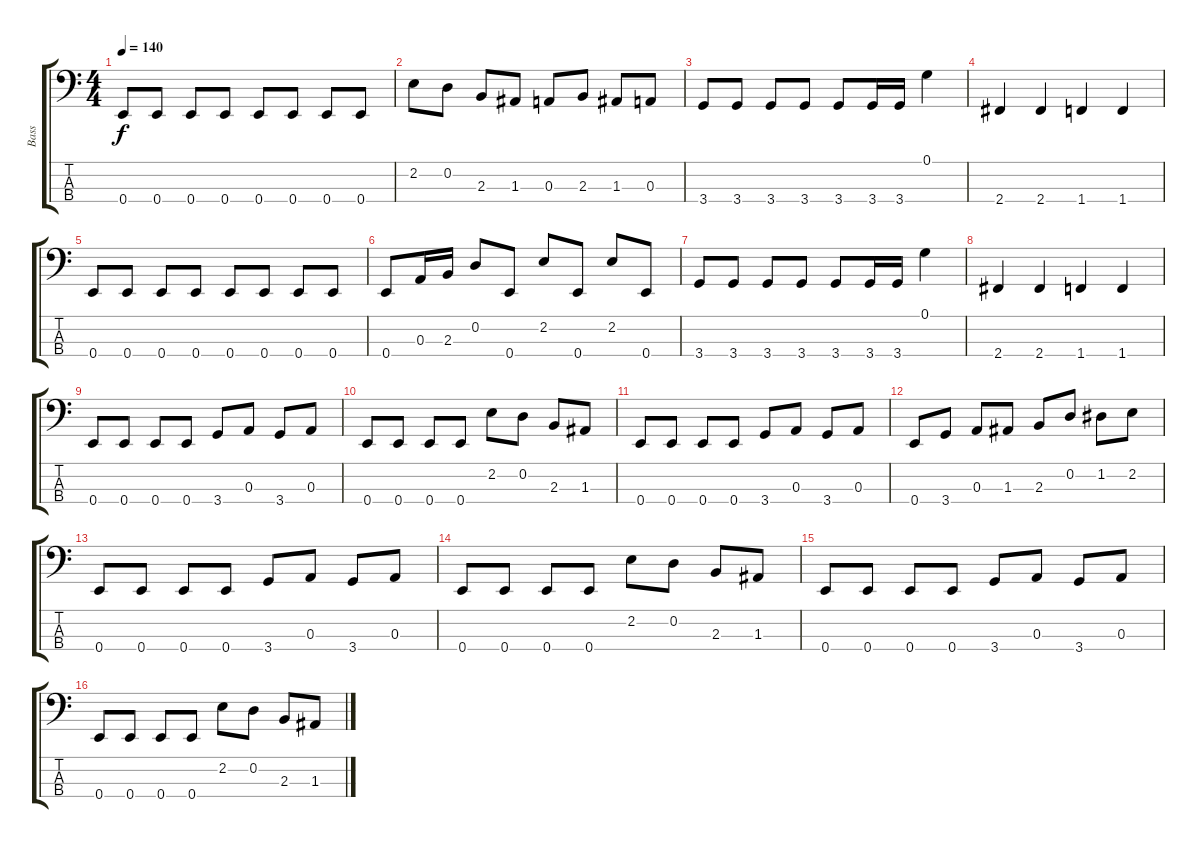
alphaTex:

\track ("Bass" "Bass") {instrument electricbassfinger}
\staff {score tabs}
\tuning (G2 D2 A1 E1) {hide}
\ts (4 4)
\tempo 140
\clef f4
\ks c
0.4.8{dy f} 0.4.8 0.4.8 0.4.8 0.4.8 0.4.8 0.4.8 0.4.8 |
2.2.8 0.2.8 2.3.8 1.3.8 0.3.8 2.3.8 1.3.8 0.3.8 |
3.4.8 3.4.8 3.4.8 3.4.8 3.4.8 3.4.16 3.4.16 0.1.4 |
2.4.4 2.4.4 1.4.4 1.4.4 |
0.4.8 0.4.8 0.4.8 0.4.8 0.4.8 0.4.8 0.4.8 0.4.8 |
0.4.8 0.3.16 2.3.16 0.2.8 0.4.8 2.2.8 0.4.8 2.2.8 0.4.8 |
3.4.8 3.4.8 3.4.8 3.4.8 3.4.8 3.4.16 3.4.16 0.1.4 |
2.4.4 2.4.4 1.4.4 1.4.4 |
0.4.8 0.4.8 0.4.8 0.4.8 3.4.8 0.3.8 3.4.8 0.3.8 |
0.4.8 0.4.8 0.4.8 0.4.8 2.2.8 0.2.8 2.3.8 1.3.8 |
0.4.8 0.4.8 0.4.8 0.4.8 3.4.8 0.3.8 3.4.8 0.3.8 |
0.4.8 3.4.8 0.3.8 1.3.8 2.3.8 0.2.8 1.2.8 2.2.8 |
0.4.8 0.4.8 0.4.8 0.4.8 3.4.8 0.3.8 3.4.8 0.3.8 |
0.4.8 0.4.8 0.4.8 0.4.8 2.2.8 0.2.8 2.3.8 1.3.8 |
0.4.8 0.4.8 0.4.8 0.4.8 3.4.8 0.3.8 3.4.8 0.3.8 |
0.4.8 0.4.8 0.4.8 0.4.8 2.2.8 0.2.8 2.3.8 1.3.8
